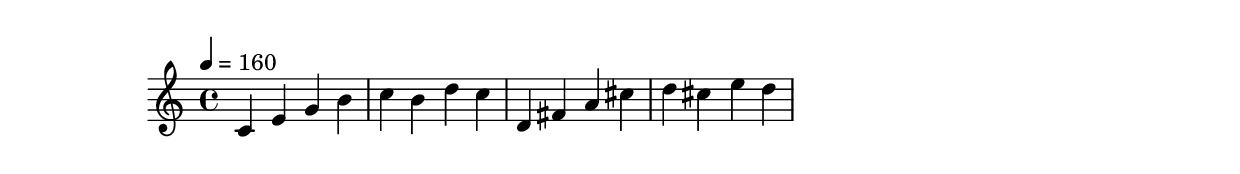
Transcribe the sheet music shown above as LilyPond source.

%% Do not edit this file; it is auto-generated from input/new
%% This file is in the public domain.
\version "2.11.66"

\header {
  texidoces = "
Para cambiar el tempo en la salida MIDI sin
imprimir nada, hacemos invisible la indicación metronómica:

"

  doctitlees = "Cambiar el tempo sin indicación metronómica"

  lsrtags = "staff-notation"
  texidoc = "To change the tempo in MIDI output without printing
anything, make the metronome mark invisible:"

  doctitle = "Changing the tempo without a metronome mark"
} % begin verbatim


\score {
  \new Staff \relative c' {
    \tempo 4 = 160
    c4 e g b
    c4 b d c
    \set Score.tempoHideNote = ##t
    \tempo 4 = 96
    d,4 fis a cis
    d4 cis e d
  }
  \layout { }
  \midi { }
}
